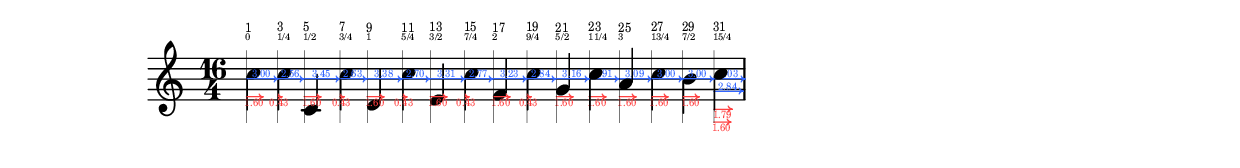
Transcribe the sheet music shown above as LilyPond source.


\version "2.16.0"

\header{

  texidoc="

There are optical corrections to the spacing of stems. The overlap between 
two adjacent stems of different direction is used as a measure for how
much to correct."

}

\layout {
  ragged-right = ##t
}


\context Voice \relative c {
  \override Score.PaperColumn #'layer = #1
  \override Score.PaperColumn #'stencil = #ly:paper-column::print

  %% make sure neutral is down.
  \override Stem  #'neutral-direction = #down
  \time 16/4  c''4 c c,  c' d, c' e, c' f, c' g c a c b c
}

  


